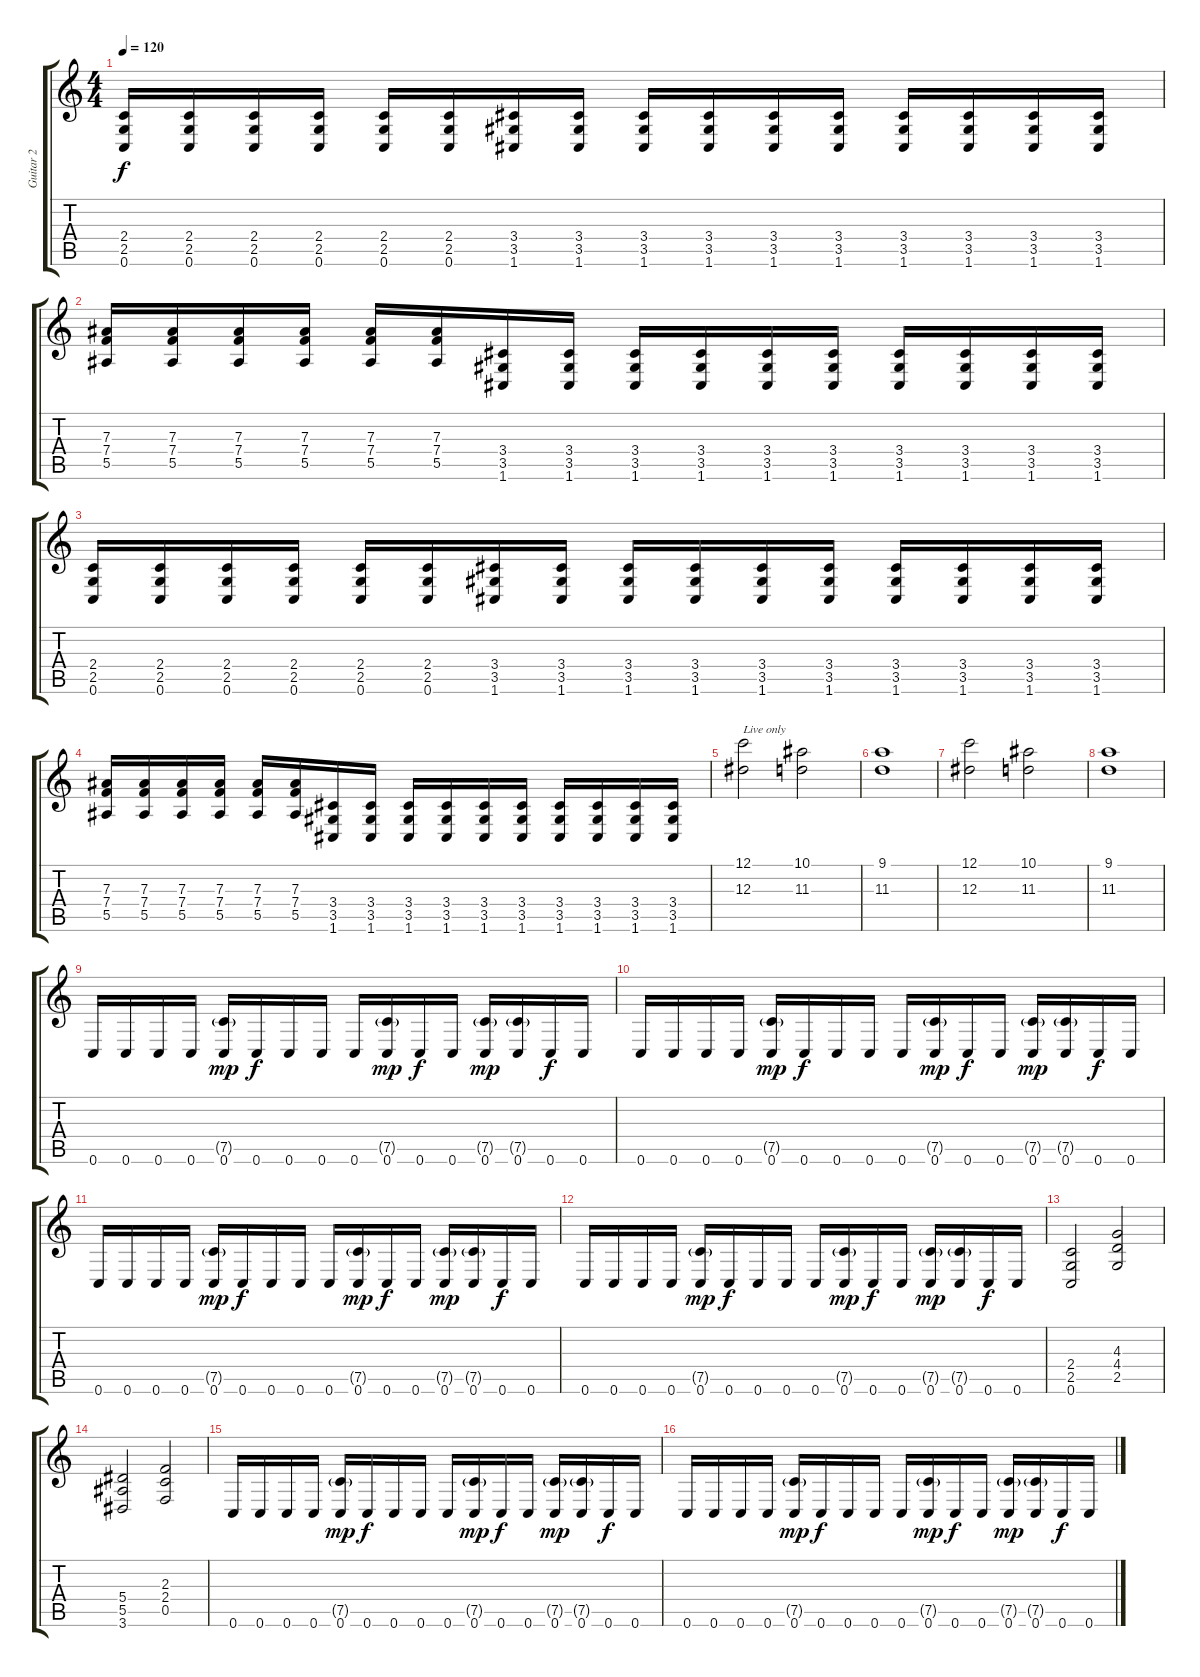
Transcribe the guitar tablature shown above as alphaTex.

\track ("Guitar 2" "Guitar 2") {instrument distortionguitar}
\staff {score tabs}
\tuning (C4 G3 Eb3 Bb2 F2 C2) {hide}
\ts (4 4)
\tempo 120
\clef g2
\ks c
(2.4 2.5 0.6).16{dy f} (2.4 2.5 0.6).16 (2.4 2.5 0.6).16 (2.4 2.5 0.6).16 (2.4 2.5 0.6).16 (2.4 2.5 0.6).16 (3.4 3.5 1.6).16 (3.4 3.5 1.6).16 (3.4 3.5 1.6).16 (3.4 3.5 1.6).16 (3.4 3.5 1.6).16 (3.4 3.5 1.6).16 (3.4 3.5 1.6).16 (3.4 3.5 1.6).16 (3.4 3.5 1.6).16 (3.4 3.5 1.6).16 |
(7.3 7.4 5.5).16 (7.3 7.4 5.5).16 (7.3 7.4 5.5).16 (7.3 7.4 5.5).16 (7.3 7.4 5.5).16 (7.3 7.4 5.5).16 (3.4 3.5 1.6).16 (3.4 3.5 1.6).16 (3.4 3.5 1.6).16 (3.4 3.5 1.6).16 (3.4 3.5 1.6).16 (3.4 3.5 1.6).16 (3.4 3.5 1.6).16 (3.4 3.5 1.6).16 (3.4 3.5 1.6).16 (3.4 3.5 1.6).16 |
(2.4 2.5 0.6).16 (2.4 2.5 0.6).16 (2.4 2.5 0.6).16 (2.4 2.5 0.6).16 (2.4 2.5 0.6).16 (2.4 2.5 0.6).16 (3.4 3.5 1.6).16 (3.4 3.5 1.6).16 (3.4 3.5 1.6).16 (3.4 3.5 1.6).16 (3.4 3.5 1.6).16 (3.4 3.5 1.6).16 (3.4 3.5 1.6).16 (3.4 3.5 1.6).16 (3.4 3.5 1.6).16 (3.4 3.5 1.6).16 |
(7.3 7.4 5.5).16 (7.3 7.4 5.5).16 (7.3 7.4 5.5).16 (7.3 7.4 5.5).16 (7.3 7.4 5.5).16 (7.3 7.4 5.5).16 (3.4 3.5 1.6).16 (3.4 3.5 1.6).16 (3.4 3.5 1.6).16 (3.4 3.5 1.6).16 (3.4 3.5 1.6).16 (3.4 3.5 1.6).16 (3.4 3.5 1.6).16 (3.4 3.5 1.6).16 (3.4 3.5 1.6).16 (3.4 3.5 1.6).16 |
\section ("" "")
(12.1 12.3).2{txt "Live only" instrument electricguitarjazz} (10.1 11.3).2 |
(9.1 11.3).1 |
(12.1 12.3).2 (10.1 11.3).2 |
(9.1 11.3).1 |
\section ("" "")
0.6.16{instrument distortionguitar} 0.6.16 0.6.16 0.6.16 (7.5{g} 0.6).16{dy mp} 0.6.16{dy f} 0.6.16 0.6.16 0.6.16 (7.5{g} 0.6).16{dy mp} 0.6.16{dy f} 0.6.16 (7.5{g} 0.6).16{dy mp} (7.5{g} 0.6).16 0.6.16{dy f} 0.6.16 |
0.6.16 0.6.16 0.6.16 0.6.16 (7.5{g} 0.6).16{dy mp} 0.6.16{dy f} 0.6.16 0.6.16 0.6.16 (7.5{g} 0.6).16{dy mp} 0.6.16{dy f} 0.6.16 (7.5{g} 0.6).16{dy mp} (7.5{g} 0.6).16 0.6.16{dy f} 0.6.16 |
0.6.16 0.6.16 0.6.16 0.6.16 (7.5{g} 0.6).16{dy mp} 0.6.16{dy f} 0.6.16 0.6.16 0.6.16 (7.5{g} 0.6).16{dy mp} 0.6.16{dy f} 0.6.16 (7.5{g} 0.6).16{dy mp} (7.5{g} 0.6).16 0.6.16{dy f} 0.6.16 |
0.6.16 0.6.16 0.6.16 0.6.16 (7.5{g} 0.6).16{dy mp} 0.6.16{dy f} 0.6.16 0.6.16 0.6.16 (7.5{g} 0.6).16{dy mp} 0.6.16{dy f} 0.6.16 (7.5{g} 0.6).16{dy mp} (7.5{g} 0.6).16 0.6.16{dy f} 0.6.16 |
(2.4 2.5 0.6).2 (4.3 4.4 2.5).2 |
(5.4 5.5 3.6).2 (2.3 2.4 0.5).2 |
0.6.16{instrument distortionguitar} 0.6.16 0.6.16 0.6.16 (7.5{g} 0.6).16{dy mp} 0.6.16{dy f} 0.6.16 0.6.16 0.6.16 (7.5{g} 0.6).16{dy mp} 0.6.16{dy f} 0.6.16 (7.5{g} 0.6).16{dy mp} (7.5{g} 0.6).16 0.6.16{dy f} 0.6.16 |
0.6.16 0.6.16 0.6.16 0.6.16 (7.5{g} 0.6).16{dy mp} 0.6.16{dy f} 0.6.16 0.6.16 0.6.16 (7.5{g} 0.6).16{dy mp} 0.6.16{dy f} 0.6.16 (7.5{g} 0.6).16{dy mp} (7.5{g} 0.6).16 0.6.16{dy f} 0.6.16
